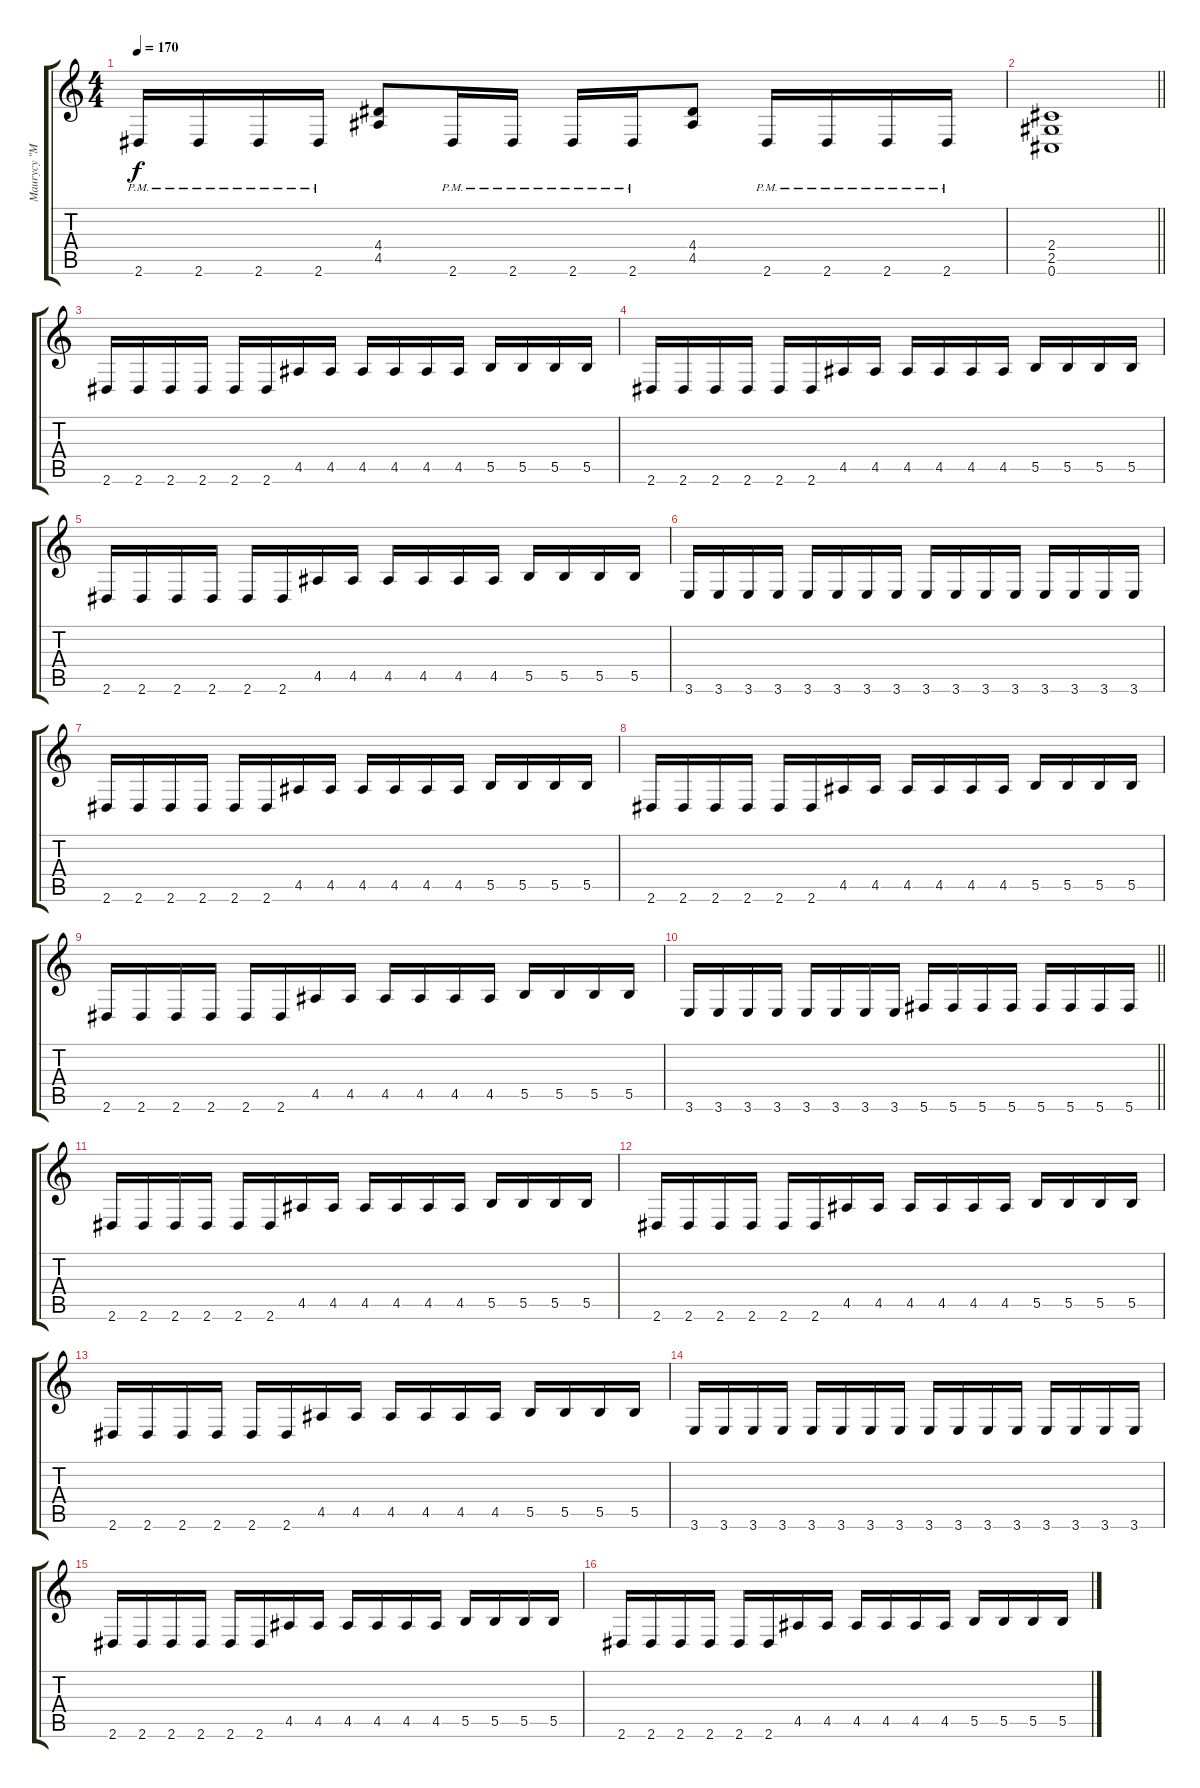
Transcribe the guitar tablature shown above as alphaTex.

\track ("Maurycy \"Mauser\" Stefanowicz (Rythm)" "Maurycy \"M") {instrument overdrivenguitar}
\staff {score tabs}
\tuning (Db4 Ab3 E3 B2 Gb2 Db2) {hide}
\ts (4 4)
\tempo 170
\clef g2
\ks c
2.6{pm}.16{dy f} 2.6{pm}.16 2.6{pm}.16 2.6{pm}.16 (4.4 4.5).8 2.6{pm}.16 2.6{pm}.16 2.6{pm}.16 2.6{pm}.16 (4.4 4.5).8 2.6{pm}.16 2.6{pm}.16 2.6{pm}.16 2.6{pm}.16 |
\barLineRight lightlight
(2.4 2.5 0.6).1 |
2.6.16 2.6.16 2.6.16 2.6.16 2.6.16 2.6.16 4.5.16 4.5.16 4.5.16 4.5.16 4.5.16 4.5.16 5.5.16 5.5.16 5.5.16 5.5.16 |
2.6.16 2.6.16 2.6.16 2.6.16 2.6.16 2.6.16 4.5.16 4.5.16 4.5.16 4.5.16 4.5.16 4.5.16 5.5.16 5.5.16 5.5.16 5.5.16 |
2.6.16 2.6.16 2.6.16 2.6.16 2.6.16 2.6.16 4.5.16 4.5.16 4.5.16 4.5.16 4.5.16 4.5.16 5.5.16 5.5.16 5.5.16 5.5.16 |
3.6.16 3.6.16 3.6.16 3.6.16 3.6.16 3.6.16 3.6.16 3.6.16 3.6.16 3.6.16 3.6.16 3.6.16 3.6.16 3.6.16 3.6.16 3.6.16 |
2.6.16 2.6.16 2.6.16 2.6.16 2.6.16 2.6.16 4.5.16 4.5.16 4.5.16 4.5.16 4.5.16 4.5.16 5.5.16 5.5.16 5.5.16 5.5.16 |
2.6.16 2.6.16 2.6.16 2.6.16 2.6.16 2.6.16 4.5.16 4.5.16 4.5.16 4.5.16 4.5.16 4.5.16 5.5.16 5.5.16 5.5.16 5.5.16 |
2.6.16 2.6.16 2.6.16 2.6.16 2.6.16 2.6.16 4.5.16 4.5.16 4.5.16 4.5.16 4.5.16 4.5.16 5.5.16 5.5.16 5.5.16 5.5.16 |
\barLineRight lightlight
3.6.16 3.6.16 3.6.16 3.6.16 3.6.16 3.6.16 3.6.16 3.6.16 5.6.16 5.6.16 5.6.16 5.6.16 5.6.16 5.6.16 5.6.16 5.6.16 |
2.6.16 2.6.16 2.6.16 2.6.16 2.6.16 2.6.16 4.5.16 4.5.16 4.5.16 4.5.16 4.5.16 4.5.16 5.5.16 5.5.16 5.5.16 5.5.16 |
2.6.16 2.6.16 2.6.16 2.6.16 2.6.16 2.6.16 4.5.16 4.5.16 4.5.16 4.5.16 4.5.16 4.5.16 5.5.16 5.5.16 5.5.16 5.5.16 |
2.6.16 2.6.16 2.6.16 2.6.16 2.6.16 2.6.16 4.5.16 4.5.16 4.5.16 4.5.16 4.5.16 4.5.16 5.5.16 5.5.16 5.5.16 5.5.16 |
3.6.16 3.6.16 3.6.16 3.6.16 3.6.16 3.6.16 3.6.16 3.6.16 3.6.16 3.6.16 3.6.16 3.6.16 3.6.16 3.6.16 3.6.16 3.6.16 |
2.6.16 2.6.16 2.6.16 2.6.16 2.6.16 2.6.16 4.5.16 4.5.16 4.5.16 4.5.16 4.5.16 4.5.16 5.5.16 5.5.16 5.5.16 5.5.16 |
2.6.16 2.6.16 2.6.16 2.6.16 2.6.16 2.6.16 4.5.16 4.5.16 4.5.16 4.5.16 4.5.16 4.5.16 5.5.16 5.5.16 5.5.16 5.5.16
